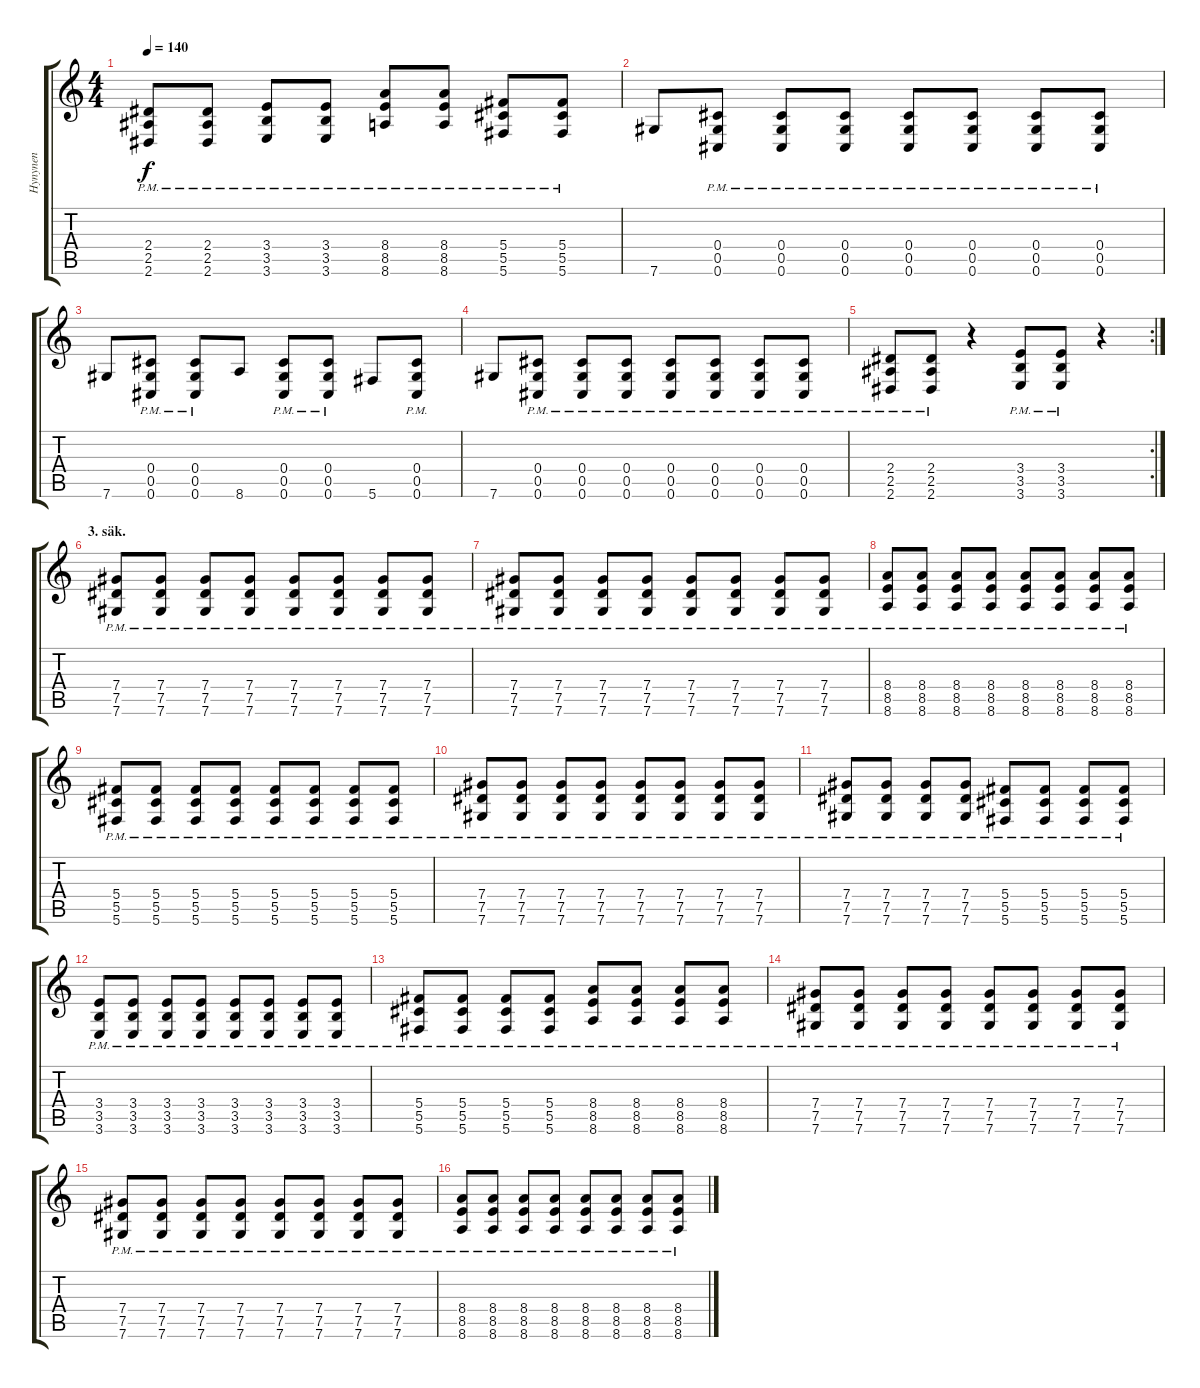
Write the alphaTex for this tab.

\track ("Hynynen" "Hynynen") {instrument distortionguitar}
\staff {score tabs}
\tuning (Eb4 Bb3 Gb3 Db3 Ab2 Db2) {hide}
\ts (4 4)
\tempo 140
\clef g2
\ks c
(2.4{pm} 2.5{pm} 2.6{pm}).8{dy f} (2.4{pm} 2.5{pm} 2.6{pm}).8 (3.4{pm} 3.5{pm} 3.6{pm}).8 (3.4{pm} 3.5{pm} 3.6{pm}).8 (8.4{pm} 8.5{pm} 8.6{pm}).8 (8.4{pm} 8.5{pm} 8.6{pm}).8 (5.4{pm} 5.5{pm} 5.6{pm}).8 (5.4{pm} 5.5{pm} 5.6{pm}).8 |
7.6.8 (0.4{pm} 0.5{pm} 0.6{pm}).8 (0.4{pm} 0.5{pm} 0.6{pm}).8 (0.4{pm} 0.5{pm} 0.6{pm}).8 (0.4{pm} 0.5{pm} 0.6{pm}).8 (0.4{pm} 0.5{pm} 0.6{pm}).8 (0.4{pm} 0.5{pm} 0.6{pm}).8 (0.4{pm} 0.5{pm} 0.6{pm}).8 |
7.6.8 (0.4{pm} 0.5{pm} 0.6{pm}).8 (0.4{pm} 0.5{pm} 0.6{pm}).8 8.6.8 (0.4{pm} 0.5{pm} 0.6{pm}).8 (0.4{pm} 0.5{pm} 0.6{pm}).8 5.6.8 (0.4{pm} 0.5{pm} 0.6{pm}).8 |
7.6.8 (0.4{pm} 0.5{pm} 0.6{pm}).8 (0.4{pm} 0.5{pm} 0.6{pm}).8 (0.4{pm} 0.5{pm} 0.6{pm}).8 (0.4{pm} 0.5{pm} 0.6{pm}).8 (0.4{pm} 0.5{pm} 0.6{pm}).8 (0.4{pm} 0.5{pm} 0.6{pm}).8 (0.4{pm} 0.5{pm} 0.6{pm}).8 |
\rc 2
(2.4{pm} 2.5{pm} 2.6{pm}).8 (2.4{pm} 2.5{pm} 2.6{pm}).8 r.4 (3.4{pm} 3.5{pm} 3.6{pm}).8 (3.4{pm} 3.5{pm} 3.6{pm}).8 r.4 |
\section ("" "3. säk.")
(7.4{pm} 7.5{pm} 7.6{pm}).8 (7.4{pm} 7.5{pm} 7.6{pm}).8 (7.4{pm} 7.5{pm} 7.6{pm}).8 (7.4{pm} 7.5{pm} 7.6{pm}).8 (7.4{pm} 7.5{pm} 7.6{pm}).8 (7.4{pm} 7.5{pm} 7.6{pm}).8 (7.4{pm} 7.5{pm} 7.6{pm}).8 (7.4{pm} 7.5{pm} 7.6{pm}).8 |
(7.4{pm} 7.5{pm} 7.6{pm}).8 (7.4{pm} 7.5{pm} 7.6{pm}).8 (7.4{pm} 7.5{pm} 7.6{pm}).8 (7.4{pm} 7.5{pm} 7.6{pm}).8 (7.4{pm} 7.5{pm} 7.6{pm}).8 (7.4{pm} 7.5{pm} 7.6{pm}).8 (7.4{pm} 7.5{pm} 7.6{pm}).8 (7.4{pm} 7.5{pm} 7.6{pm}).8 |
(8.4{pm} 8.5{pm} 8.6{pm}).8 (8.4{pm} 8.5{pm} 8.6{pm}).8 (8.4{pm} 8.5{pm} 8.6{pm}).8 (8.4{pm} 8.5{pm} 8.6{pm}).8 (8.4{pm} 8.5{pm} 8.6{pm}).8 (8.4{pm} 8.5{pm} 8.6{pm}).8 (8.4{pm} 8.5{pm} 8.6{pm}).8 (8.4{pm} 8.5{pm} 8.6{pm}).8 |
(5.4{pm} 5.5{pm} 5.6{pm}).8 (5.4{pm} 5.5{pm} 5.6{pm}).8 (5.4{pm} 5.5{pm} 5.6{pm}).8 (5.4{pm} 5.5{pm} 5.6{pm}).8 (5.4{pm} 5.5{pm} 5.6{pm}).8 (5.4{pm} 5.5{pm} 5.6{pm}).8 (5.4{pm} 5.5{pm} 5.6{pm}).8 (5.4{pm} 5.5{pm} 5.6{pm}).8 |
(7.4{pm} 7.5{pm} 7.6{pm}).8 (7.4{pm} 7.5{pm} 7.6{pm}).8 (7.4{pm} 7.5{pm} 7.6{pm}).8 (7.4{pm} 7.5{pm} 7.6{pm}).8 (7.4{pm} 7.5{pm} 7.6{pm}).8 (7.4{pm} 7.5{pm} 7.6{pm}).8 (7.4{pm} 7.5{pm} 7.6{pm}).8 (7.4{pm} 7.5{pm} 7.6{pm}).8 |
(7.4{pm} 7.5{pm} 7.6{pm}).8 (7.4{pm} 7.5{pm} 7.6{pm}).8 (7.4{pm} 7.5{pm} 7.6{pm}).8 (7.4{pm} 7.5{pm} 7.6{pm}).8 (5.4{pm} 5.5{pm} 5.6{pm}).8 (5.4{pm} 5.5{pm} 5.6{pm}).8 (5.4{pm} 5.5{pm} 5.6{pm}).8 (5.4{pm} 5.5{pm} 5.6{pm}).8 |
(3.4{pm} 3.5{pm} 3.6{pm}).8 (3.4{pm} 3.5{pm} 3.6{pm}).8 (3.4{pm} 3.5{pm} 3.6{pm}).8 (3.4{pm} 3.5{pm} 3.6{pm}).8 (3.4{pm} 3.5{pm} 3.6{pm}).8 (3.4{pm} 3.5{pm} 3.6{pm}).8 (3.4{pm} 3.5{pm} 3.6{pm}).8 (3.4{pm} 3.5{pm} 3.6{pm}).8 |
(5.4{pm} 5.5{pm} 5.6{pm}).8 (5.4{pm} 5.5{pm} 5.6{pm}).8 (5.4{pm} 5.5{pm} 5.6{pm}).8 (5.4{pm} 5.5{pm} 5.6{pm}).8 (8.4{pm} 8.5{pm} 8.6{pm}).8 (8.4{pm} 8.5{pm} 8.6{pm}).8 (8.4{pm} 8.5{pm} 8.6{pm}).8 (8.4{pm} 8.5{pm} 8.6{pm}).8 |
(7.4{pm} 7.5{pm} 7.6{pm}).8 (7.4{pm} 7.5{pm} 7.6{pm}).8 (7.4{pm} 7.5{pm} 7.6{pm}).8 (7.4{pm} 7.5{pm} 7.6{pm}).8 (7.4{pm} 7.5{pm} 7.6{pm}).8 (7.4{pm} 7.5{pm} 7.6{pm}).8 (7.4{pm} 7.5{pm} 7.6{pm}).8 (7.4{pm} 7.5{pm} 7.6{pm}).8 |
(7.4{pm} 7.5{pm} 7.6{pm}).8 (7.4{pm} 7.5{pm} 7.6{pm}).8 (7.4{pm} 7.5{pm} 7.6{pm}).8 (7.4{pm} 7.5{pm} 7.6{pm}).8 (7.4{pm} 7.5{pm} 7.6{pm}).8 (7.4{pm} 7.5{pm} 7.6{pm}).8 (7.4{pm} 7.5{pm} 7.6{pm}).8 (7.4{pm} 7.5{pm} 7.6{pm}).8 |
(8.4{pm} 8.5{pm} 8.6{pm}).8 (8.4{pm} 8.5{pm} 8.6{pm}).8 (8.4{pm} 8.5{pm} 8.6{pm}).8 (8.4{pm} 8.5{pm} 8.6{pm}).8 (8.4{pm} 8.5{pm} 8.6{pm}).8 (8.4{pm} 8.5{pm} 8.6{pm}).8 (8.4{pm} 8.5{pm} 8.6{pm}).8 (8.4{pm} 8.5{pm} 8.6{pm}).8
